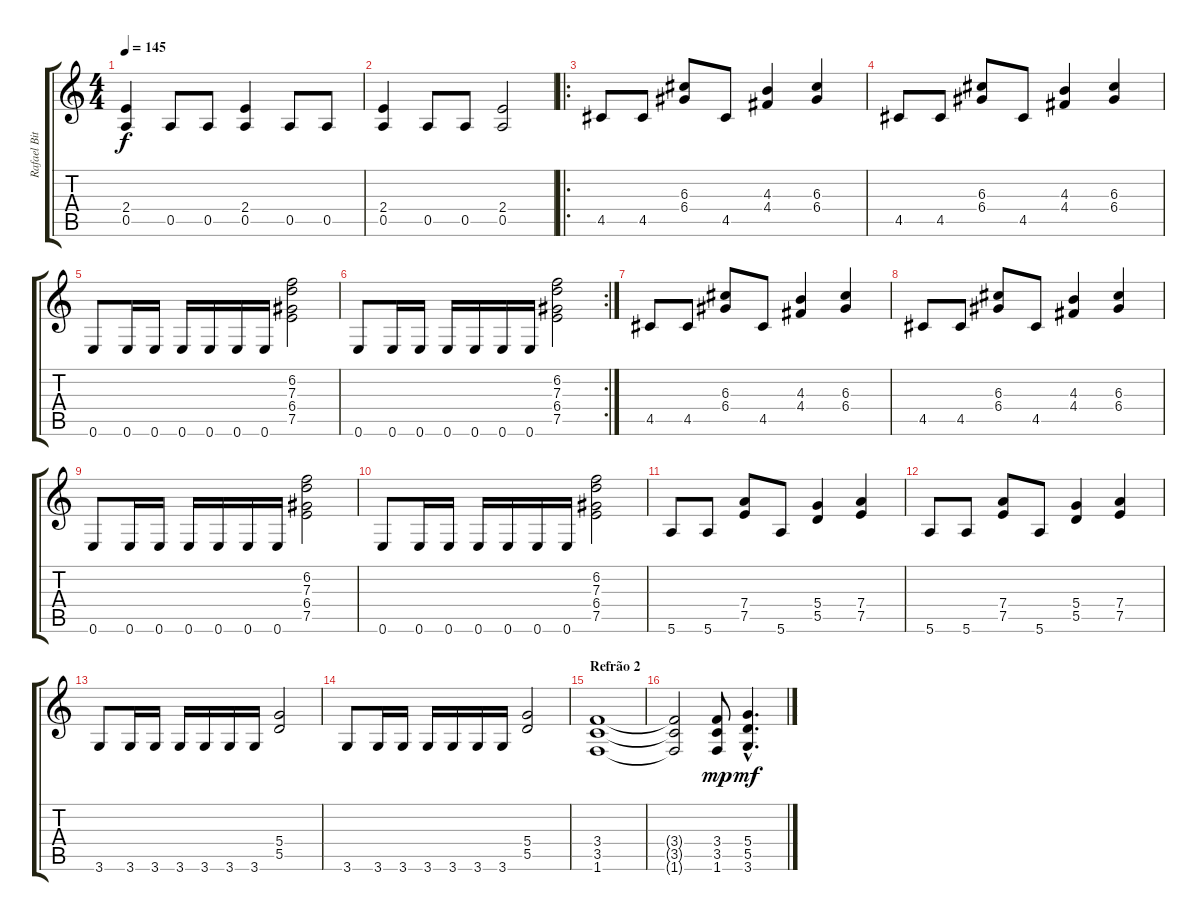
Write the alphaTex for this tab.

\track ("Rafael Bittencourt" "Rafael Bit") {instrument electricguitarclean}
\staff {score tabs}
\tuning (E4 B3 G3 D3 A2 E2) {hide}
\ts (4 4)
\tempo 145
\clef g2
\ks c
(2.4 0.5).4{dy f} 0.5.8 0.5.8 (2.4 0.5).4 0.5.8 0.5.8 |
(2.4 0.5).4 0.5.8 0.5.8 (2.4 0.5).2 |
\ro
4.5.8 4.5.8 (6.3 6.4).8 4.5.8 (4.3 4.4).4 (6.3 6.4).4 |
4.5.8 4.5.8 (6.3 6.4).8 4.5.8 (4.3 4.4).4 (6.3 6.4).4 |
0.6.8 0.6.16 0.6.16 0.6.16 0.6.16 0.6.16 0.6.16 (6.2 7.3 6.4 7.5).2 |
\rc 2
0.6.8 0.6.16 0.6.16 0.6.16 0.6.16 0.6.16 0.6.16 (6.2 7.3 6.4 7.5).2 |
4.5.8 4.5.8 (6.3 6.4).8 4.5.8 (4.3 4.4).4 (6.3 6.4).4 |
4.5.8 4.5.8 (6.3 6.4).8 4.5.8 (4.3 4.4).4 (6.3 6.4).4 |
0.6.8 0.6.16 0.6.16 0.6.16 0.6.16 0.6.16 0.6.16 (6.2 7.3 6.4 7.5).2 |
0.6.8 0.6.16 0.6.16 0.6.16 0.6.16 0.6.16 0.6.16 (6.2 7.3 6.4 7.5).2 |
5.6.8 5.6.8 (7.4 7.5).8 5.6.8 (5.4 5.5).4 (7.4 7.5).4 |
5.6.8 5.6.8 (7.4 7.5).8 5.6.8 (5.4 5.5).4 (7.4 7.5).4 |
3.6.8 3.6.16 3.6.16 3.6.16 3.6.16 3.6.16 3.6.16 (5.4 5.5).2 |
3.6.8 3.6.16 3.6.16 3.6.16 3.6.16 3.6.16 3.6.16 (5.4 5.5).2 |
\section ("" "Refrão 2")
(3.4 3.5 1.6).1 |
(3.4{t} 3.5{t} 1.6{t}).2 (3.4 3.5 1.6).8{dy mp} (5.4{hac} 5.5{hac} 3.6{hac}).4{d dy mf}
